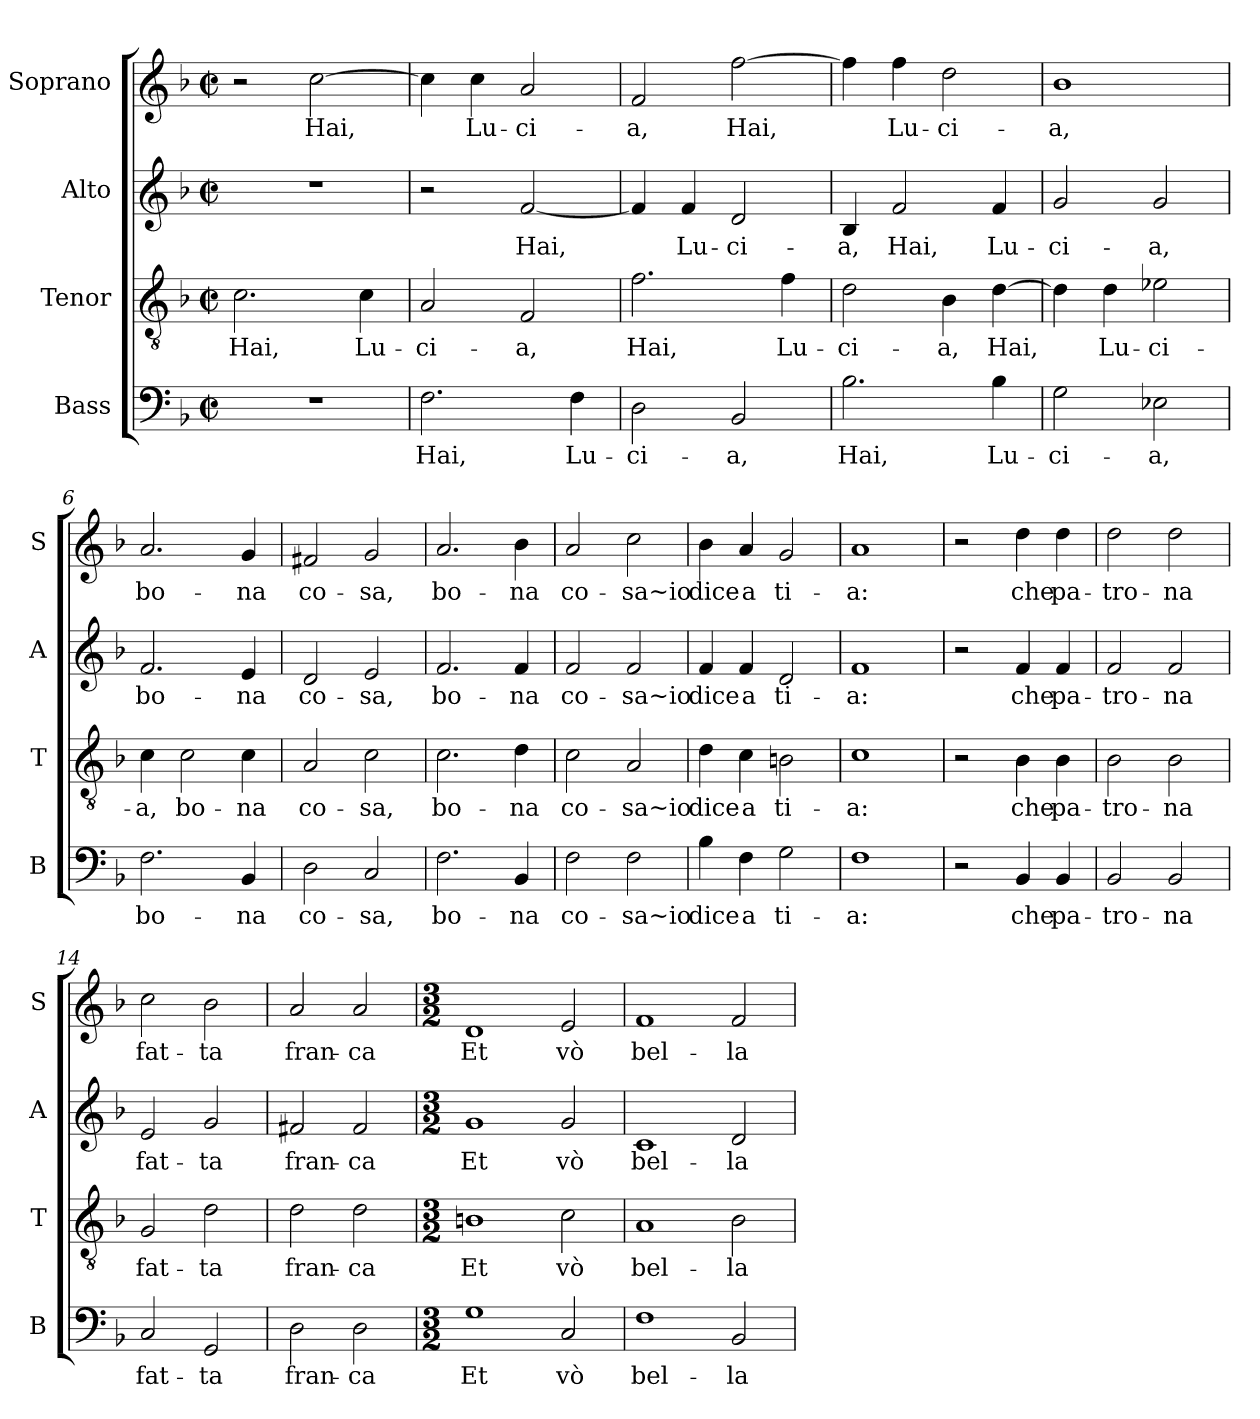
**kern	**text	**kern	**text	**kern	**text	**kern	**text
*part4	*part4	*part3	*part3	*part2	*part2	*part1	*part1
*staff4	*staff4	*staff3	*staff3	*staff2	*staff2	*staff1	*staff1
*I"Bass	*	*I"Tenor	*	*I"Alto	*	*I"Soprano	*
*I'B	*	*I'T	*	*I'A	*	*I'S	*
*clefF4	*	*clefGv2	*	*clefG2	*	*clefG2	*
*k[b-]	*	*k[b-]	*	*k[b-]	*	*k[b-]	*
*F:	*	*F:	*	*F:	*	*F:	*
*M2/2	*	*M2/2	*	*M2/2	*	*M2/2	*
*met(c|)	*	*met(c|)	*	*met(c|)	*	*met(c|)	*
=1	=1	=1	=1	=1	=1	=1	=1
!	!	!	!LO:LY:b	!	!	!	!
1r	.	2.c\	Hai,	1r	.	2r	.
!	!	!	!	!	!	!	!LO:LY:b
.	.	.	.	.	.	[2cc\	Hai,
!	!	!	!LO:LY:b	!	!	!	!
.	.	4c\	Lu-	.	.	.	.
=2	=2	=2	=2	=2	=2	=2	=2
!	!LO:LY:b	!	!LO:LY:b	!	!	!	!
2.F\	Hai,	2A/	-ci-	2r	.	4cc\]	.
!	!	!	!	!	!	!	!LO:LY:b
.	.	.	.	.	.	4cc\	Lu-
!	!	!	!LO:LY:b	!	!LO:LY:b	!	!LO:LY:b
.	.	2F/	-a,	[2f/	Hai,	2a/	-ci-
!	!LO:LY:b	!	!	!	!	!	!
4F\	Lu-	.	.	.	.	.	.
=3	=3	=3	=3	=3	=3	=3	=3
!	!LO:LY:b	!	!LO:LY:b	!	!	!	!LO:LY:b
2D\	-ci-	2.f\	Hai,	4f/]	.	2f/	-a,
!	!	!	!	!	!LO:LY:b	!	!
.	.	.	.	4f/	Lu-	.	.
!	!LO:LY:b	!	!	!	!LO:LY:b	!	!LO:LY:b
2BB-/	-a,	.	.	2d/	-ci-	[2ff\	Hai,
!	!	!	!LO:LY:b	!	!	!	!
.	.	4f\	Lu-	.	.	.	.
=4	=4	=4	=4	=4	=4	=4	=4
!	!LO:LY:b	!	!LO:LY:b	!	!LO:LY:b	!	!
2.B-\	Hai,	2d\	-ci-	4B-/	-a,	4ff\]	.
!	!	!	!	!	!LO:LY:b	!	!LO:LY:b
.	.	.	.	2f/	Hai,	4ff\	Lu-
!	!	!	!LO:LY:b	!	!	!	!LO:LY:b
.	.	4B-\	-a,	.	.	2dd\	-ci-
!	!LO:LY:b	!	!LO:LY:b	!	!LO:LY:b	!	!
4B-\	Lu-	[4d\	Hai,	4f/	Lu-	.	.
=5	=5	=5	=5	=5	=5	=5	=5
!	!LO:LY:b	!	!	!	!LO:LY:b	!	!LO:LY:b
2G\	-ci-	4d\]	.	2g/	-ci-	1b-	-a,
!	!	!	!LO:LY:b	!	!	!	!
.	.	4d\	Lu-	.	.	.	.
!	!LO:LY:b	!	!LO:LY:b	!	!LO:LY:b	!	!
2E-X\	-a,	2e-X\	-ci-	2g/	-a,	.	.
=6	=6	=6	=6	=6	=6	=6	=6
!	!LO:LY:b	!	!LO:LY:b	!	!LO:LY:b	!	!LO:LY:b
2.F\	bo-	4c\	-a,	2.f/	bo-	2.a/	bo-
!	!	!	!LO:LY:b	!	!	!	!
.	.	2c\	bo-	.	.	.	.
!	!LO:LY:b	!	!LO:LY:b	!	!LO:LY:b	!	!LO:LY:b
4BB-/	-na	4c\	-na	4e/	-na	4g/	-na
!!LO:LB:g=z
=7	=7	=7	=7	=7	=7	=7	=7
!	!LO:LY:b	!	!LO:LY:b	!	!LO:LY:b	!	!LO:LY:b
2D\	co-	2A/	co-	2d/	co-	2f#X/	co-
!	!LO:LY:b	!	!LO:LY:b	!	!LO:LY:b	!	!LO:LY:b
2C/	-sa,	2c\	-sa,	2e/	-sa,	2g/	-sa,
=8	=8	=8	=8	=8	=8	=8	=8
!	!LO:LY:b	!	!LO:LY:b	!	!LO:LY:b	!	!LO:LY:b
2.F\	bo-	2.c\	bo-	2.f/	bo-	2.a/	bo-
!	!LO:LY:b	!	!LO:LY:b	!	!LO:LY:b	!	!LO:LY:b
4BB-/	-na	4d\	-na	4f/	-na	4b-\	-na
=9	=9	=9	=9	=9	=9	=9	=9
!	!LO:LY:b	!	!LO:LY:b	!	!LO:LY:b	!	!LO:LY:b
2F\	co-	2c\	co-	2f/	co-	2a/	co-
!	!LO:LY:b	!	!LO:LY:b	!	!LO:LY:b	!	!LO:LY:b
2F\	-sa~io	2A/	-sa~io	2f/	-sa~io	2cc\	-sa~io
=10	=10	=10	=10	=10	=10	=10	=10
!	!LO:LY:b	!	!LO:LY:b	!	!LO:LY:b	!	!LO:LY:b
4B-\	dice	4d\	dice	4f/	dice	4b-\	dice
!	!LO:LY:b	!	!LO:LY:b	!	!LO:LY:b	!	!LO:LY:b
4F\	a	4c\	a	4f/	a	4a/	a
!	!LO:LY:b	!	!LO:LY:b	!	!LO:LY:b	!	!LO:LY:b
2G\	ti-	2Bn\	ti-	2d/	ti-	2g/	ti-
=11	=11	=11	=11	=11	=11	=11	=11
!	!LO:LY:b	!	!LO:LY:b	!	!LO:LY:b	!	!LO:LY:b
1F	-a:	1c	-a:	1f	-a:	1a	-a:
=12	=12	=12	=12	=12	=12	=12	=12
2r	.	2r	.	2r	.	2r	.
!	!LO:LY:b	!	!LO:LY:b	!	!LO:LY:b	!	!LO:LY:b
4BB-/	che	4B-\	che	4f/	che	4dd\	che
!	!LO:LY:b	!	!LO:LY:b	!	!LO:LY:b	!	!LO:LY:b
4BB-/	pa-	4B-\	pa-	4f/	pa-	4dd\	pa-
=13	=13	=13	=13	=13	=13	=13	=13
!	!LO:LY:b	!	!LO:LY:b	!	!LO:LY:b	!	!LO:LY:b
2BB-/	-tro-	2B-\	-tro-	2f/	-tro-	2dd\	-tro-
!	!LO:LY:b	!	!LO:LY:b	!	!LO:LY:b	!	!LO:LY:b
2BB-/	-na	2B-\	-na	2f/	-na	2dd\	-na
=14	=14	=14	=14	=14	=14	=14	=14
!	!LO:LY:b	!	!LO:LY:b	!	!LO:LY:b	!	!LO:LY:b
2C/	fat-	2G/	fat-	2e/	fat-	2cc\	fat-
!	!LO:LY:b	!	!LO:LY:b	!	!LO:LY:b	!	!LO:LY:b
2GG/	-ta	2d\	-ta	2g/	-ta	2b-\	-ta
!!LO:LB:g=z
=15	=15	=15	=15	=15	=15	=15	=15
!	!LO:LY:b	!	!LO:LY:b	!	!LO:LY:b	!	!LO:LY:b
2D\	fran-	2d\	fran-	2f#X/	fran-	2a/	fran-
!	!LO:LY:b	!	!LO:LY:b	!	!LO:LY:b	!	!LO:LY:b
2D\	-ca	2d\	-ca	2f#/	-ca	2a/	-ca
=16	=16	=16	=16	=16	=16	=16	=16
*M3/2	*	*M3/2	*	*M3/2	*	*M3/2	*
!	!LO:LY:b	!	!LO:LY:b	!	!LO:LY:b	!	!LO:LY:b
1G	Et	1Bn	Et	1g	Et	1d	Et
!	!LO:LY:b	!	!LO:LY:b	!	!LO:LY:b	!	!LO:LY:b
2C/	vò	2c\	vò	2g/	vò	2e/	vò
=17	=17	=17	=17	=17	=17	=17	=17
!	!LO:LY:b	!	!LO:LY:b	!	!LO:LY:b	!	!LO:LY:b
1F	bel-	1A	bel-	1c	bel-	1f	bel-
!	!LO:LY:b	!	!LO:LY:b	!	!LO:LY:b	!	!LO:LY:b
2BB-/	-la	2B-\	-la	2d/	-la	2f/	-la
=	=	=	=	=	=	=	=
*-	*-	*-	*-	*-	*-	*-	*-
